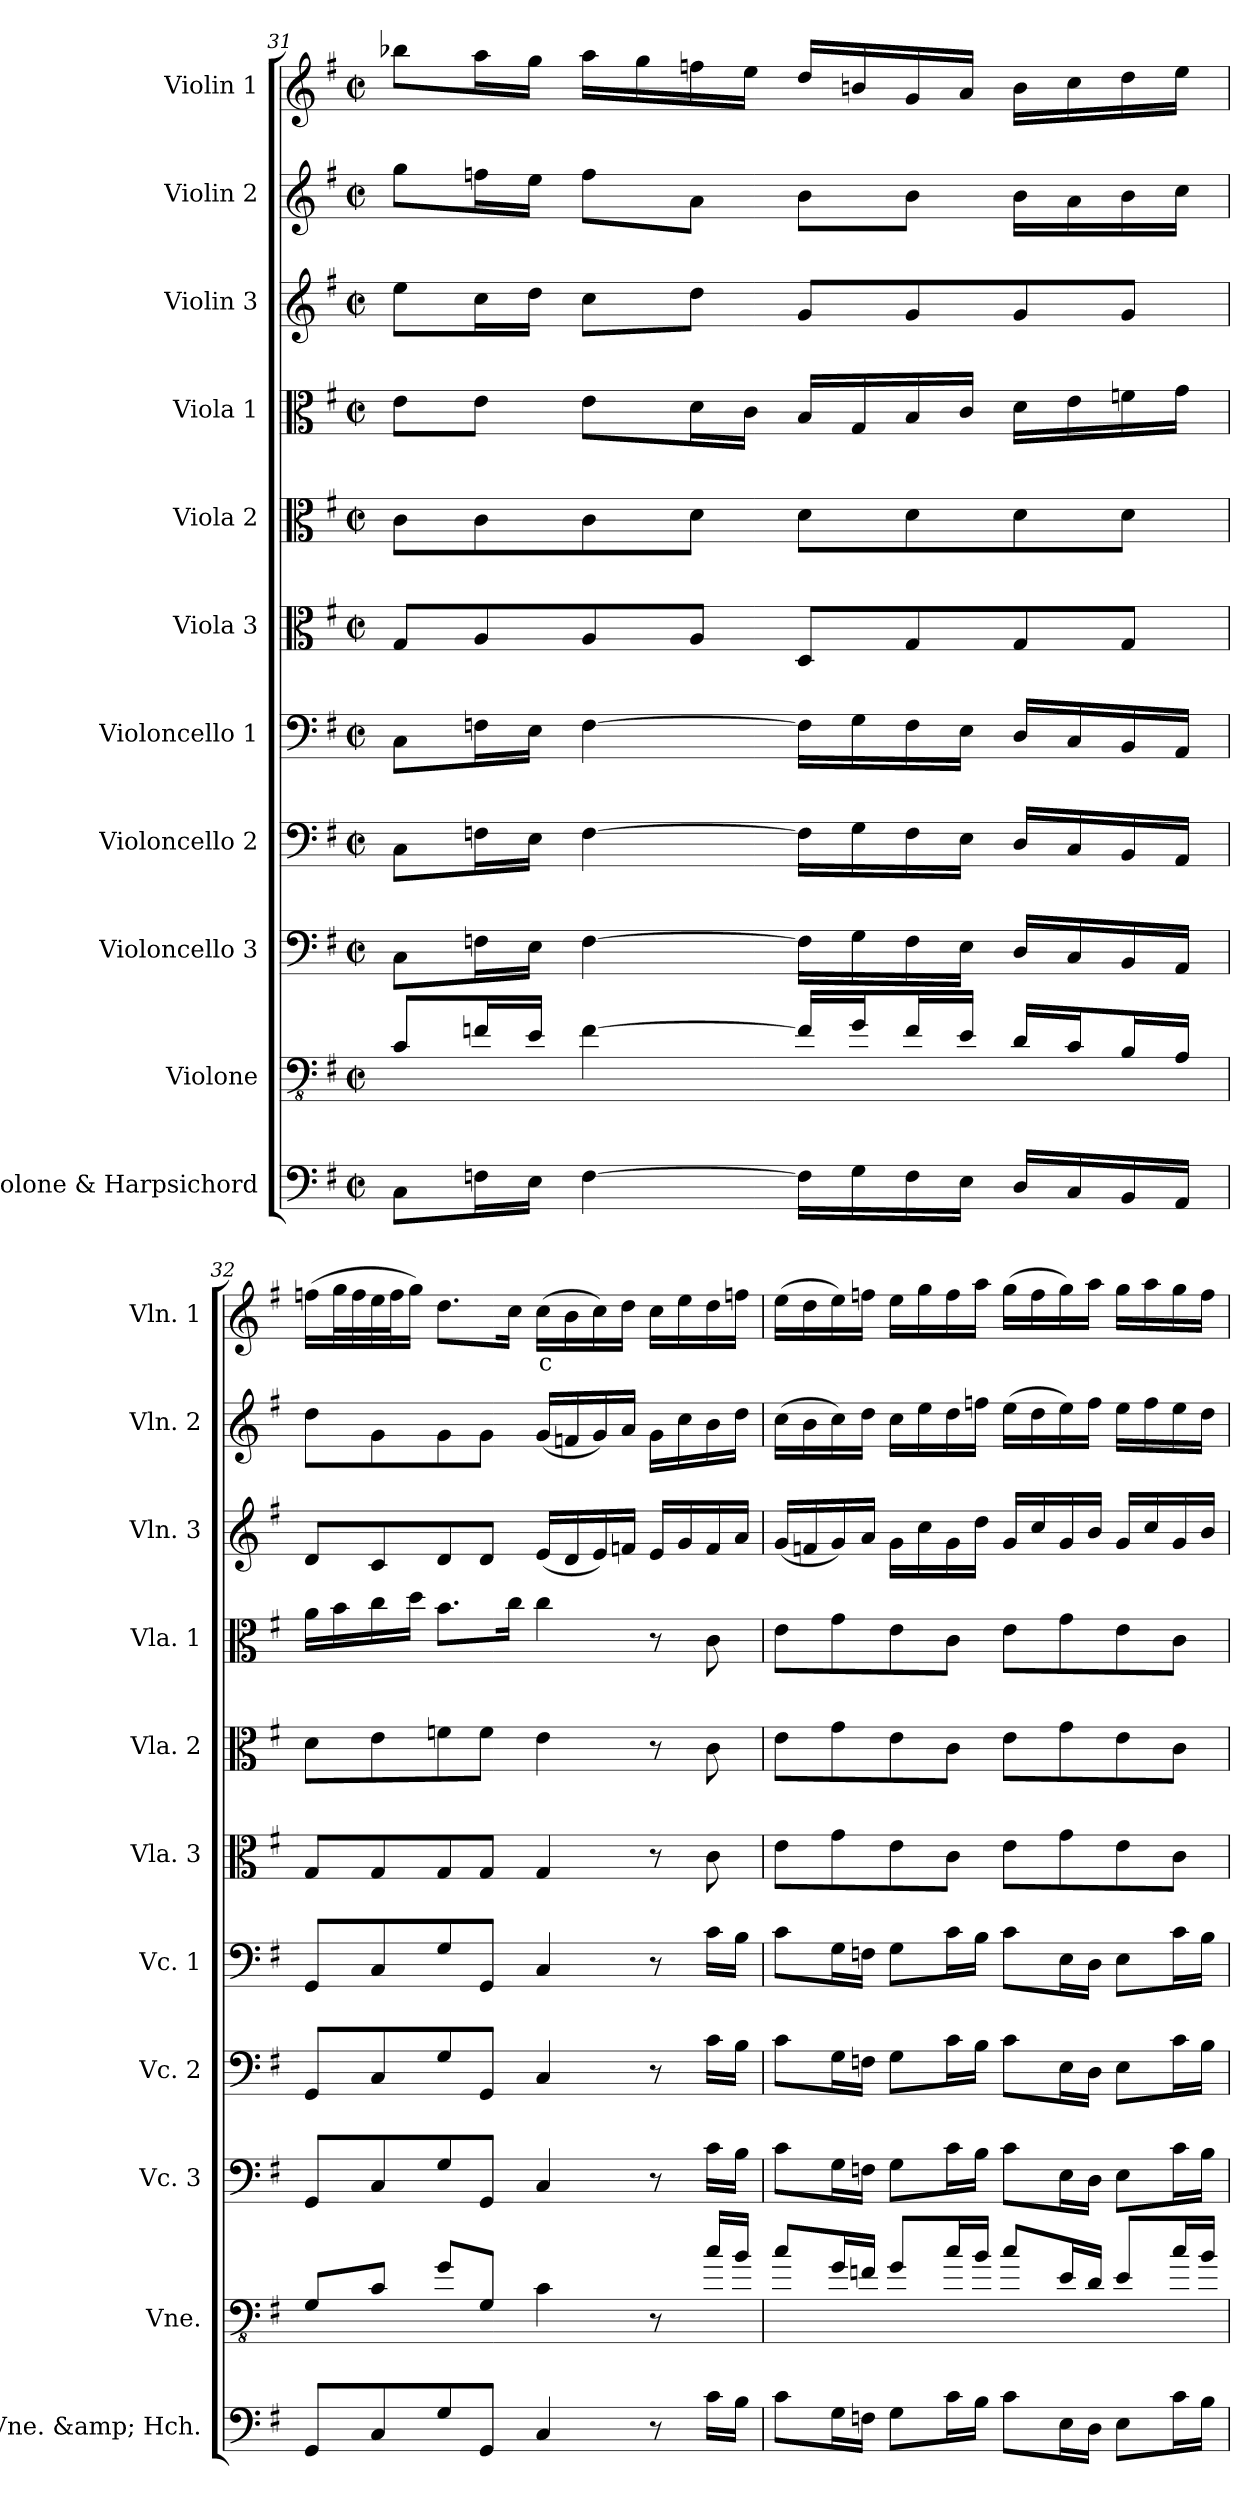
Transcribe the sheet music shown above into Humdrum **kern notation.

**kern	**kern	**kern	**kern	**kern	**kern	**kern	**kern	**kern	**kern	**kern	**text
*part11	*part10	*part9	*part8	*part7	*part6	*part5	*part4	*part3	*part2	*part1	*part1
*staff11	*staff10	*staff9	*staff8	*staff7	*staff6	*staff5	*staff4	*staff3	*staff2	*staff1	*staff1
*I"Violone &amp; Harpsichord	*I"Violone	*I"Violoncello 3	*I"Violoncello 2	*I"Violoncello 1	*I"Viola 3	*I"Viola 2	*I"Viola 1	*I"Violin 3	*I"Violin 2	*I"Violin 1	*
*I'Vne. &amp; Hch.	*I'Vne.	*I'Vc. 3	*I'Vc. 2	*I'Vc. 1	*I'Vla. 3	*I'Vla. 2	*I'Vla. 1	*I'Vln. 3	*I'Vln. 2	*I'Vln. 1	*
*clefF4	*clefFv4	*clefF4	*clefF4	*clefF4	*clefC3	*clefC3	*clefC3	*clefG2	*clefG2	*clefG2	*
*	*ITrd7c12	*	*	*	*	*	*	*	*	*	*
*k[f#]	*k[f#]	*k[f#]	*k[f#]	*k[f#]	*k[f#]	*k[f#]	*k[f#]	*k[f#]	*k[f#]	*k[f#]	*
*M4/4	*M4/4	*M4/4	*M4/4	*M4/4	*M4/4	*M4/4	*M4/4	*M4/4	*M4/4	*M4/4	*
*met(c|)	*met(c|)	*met(c|)	*met(c|)	*met(c|)	*met(c|)	*met(c|)	*met(c|)	*met(c|)	*met(c|)	*met(c|)	*
=31	=31	=31	=31	=31	=31	=31	=31	=31	=31	=31	=31
8C\L	8CC/L	8C\L	8C\L	8C\L	8G/L	8c\L	8e\L	8ee\L	8gg\L	8bb-X\L	.
16Fn\L	16FFn/L	16Fn\L	16Fn\L	16Fn\L	8A/	8c\	8e\J	16cc\L	16ffn\L	16aa\L	.
16E\JJ	16EE/JJ	16E\JJ	16E\JJ	16E\JJ	.	.	.	16dd\JJ	16ee\JJ	16gg\JJ	.
[4F\	[4FF	[4F\	[4F\	[4F\	8A/	8c\	8e\L	8cc\L	8ff\L	16aa\LL	.
.	.	.	.	.	.	.	.	.	.	16gg\	.
.	.	.	.	.	8A/J	8d\J	16d\L	8dd\J	8a\J	16ffn\	.
.	.	.	.	.	.	.	16c\JJ	.	.	16ee\JJ	.
16F\LL]	16FF/LL]	16F\LL]	16F\LL]	16F\LL]	8D/L	8d\L	16B/LL	8g/L	8b\L	16dd/LL	.
16G\	16GG/J	16G\	16G\	16G\	.	.	16G/	.	.	16bn/	.
16F\	16FF/L	16F\	16F\	16F\	8G/	8d\	16B/	8g/	8b\J	16g/	.
16E\JJ	16EE/JJ	16E\JJ	16E\JJ	16E\JJ	.	.	16c/JJ	.	.	16a/JJ	.
16D/LL	16DD/LL	16D/LL	16D/LL	16D/LL	8G/	8d\	16d\LL	8g/	16b\LL	16b\LL	.
16C/	16CC/J	16C/	16C/	16C/	.	.	16e\	.	16a\	16cc\	.
16BB/	16BBB/L	16BB/	16BB/	16BB/	8G/J	8d\J	16fn\	8g/J	16b\	16dd\	.
16AA/JJ	16AAA/JJ	16AA/JJ	16AA/JJ	16AA/JJ	.	.	16g\JJ	.	16cc\JJ	16ee\JJ	.
=32	=32	=32	=32	=32	=32	=32	=32	=32	=32	=32	=32
8GG/L	8GGG/L	8GG/L	8GG/L	8GG/L	8G/L	8d\L	16a\LL	8d/L	8dd\L	(16ffn\LL	.
.	.	.	.	.	.	.	16b\	.	.	32gg\L	.
.	.	.	.	.	.	.	.	.	.	32ff\	.
8C/	8CC/J	8C/	8C/	8C/	8G/	8e\	16cc\	8c/	8g\	32ee\	.
.	.	.	.	.	.	.	.	.	.	32ff\J	.
.	.	.	.	.	.	.	16dd\JJ	.	.	16gg\JJ)	.
8G/	8GG/L	8G/	8G/	8G/	8G/	8fn\	8.b\L	8d/	8g\	8.dd\L	.
8GG/J	8GGG/J	8GG/J	8GG/J	8GG/J	8G/J	8f\J	.	8d/J	8g\J	.	.
.	.	.	.	.	.	.	16cc\Jk	.	.	16cc\Jk	.
!	!	!	!	!	!	!	!	!	!	!	!LO:LY:color=#FF0000
4C/	4CC	4C/	4C/	4C/	4G/	4e\	4cc\	(16e/LL	(16g/LL	(16cc\LL	c
.	.	.	.	.	.	.	.	16d/	16fn/	16b\	.
.	.	.	.	.	.	.	.	16e/)	16g/)	16cc\)	.
.	.	.	.	.	.	.	.	16fn/JJ	16a/JJ	16dd\JJ	.
8r	8r	8r	8r	8r	8r	8r	8r	16e/LL	16g\LL	16cc\LL	.
.	.	.	.	.	.	.	.	16g/	16cc\	16ee\	.
16c\LL	16C/LL	16c\LL	16c\LL	16c\LL	8c\	8c\	8c\	16f/	16b\	16dd\	.
16B\JJ	16BB/JJ	16B\JJ	16B\JJ	16B\JJ	.	.	.	16a/JJ	16dd\JJ	16ffn\JJ	.
=33	=33	=33	=33	=33	=33	=33	=33	=33	=33	=33	=33
8c\L	8C/L	8c\L	8c\L	8c\L	8e\L	8e\L	8e\L	(16g/LL	(16cc\LL	(16ee\LL	.
.	.	.	.	.	.	.	.	16fn/	16b\	16dd\	.
16G\L	16GG/L	16G\L	16G\L	16G\L	8g\	8g\	8g\	16g/)	16cc\)	16ee\)	.
16Fn\JJ	16FFn/JJ	16Fn\JJ	16Fn\JJ	16Fn\JJ	.	.	.	16a/JJ	16dd\JJ	16ffn\JJ	.
8G\L	8GG/L	8G\L	8G\L	8G\L	8e\	8e\	8e\	16g\LL	16cc\LL	16ee\LL	.
.	.	.	.	.	.	.	.	16cc\	16ee\	16gg\	.
16c\L	16C/L	16c\L	16c\L	16c\L	8c\J	8c\J	8c\J	16g\	16dd\	16ff\	.
16B\JJ	16BB/JJ	16B\JJ	16B\JJ	16B\JJ	.	.	.	16dd\JJ	16ffn\JJ	16aa\JJ	.
8c\L	8C/L	8c\L	8c\L	8c\L	8e\L	8e\L	8e\L	16g/LL	(16ee\LL	(16gg\LL	.
.	.	.	.	.	.	.	.	16cc/	16dd\	16ff\	.
16E\L	16EE/L	16E\L	16E\L	16E\L	8g\	8g\	8g\	16g/	16ee\)	16gg\)	.
16D\JJ	16DD/JJ	16D\JJ	16D\JJ	16D\JJ	.	.	.	16b/JJ	16ff\JJ	16aa\JJ	.
8E\L	8EE/L	8E\L	8E\L	8E\L	8e\	8e\	8e\	16g/LL	16ee\LL	16gg\LL	.
.	.	.	.	.	.	.	.	16cc/	16ff\	16aa\	.
16c\L	16C/L	16c\L	16c\L	16c\L	8c\J	8c\J	8c\J	16g/	16ee\	16gg\	.
16B\JJ	16BB/JJ	16B\JJ	16B\JJ	16B\JJ	.	.	.	16b/JJ	16dd\JJ	16ff\JJ	.
=	=	=	=	=	=	=	=	=	=	=	=
*-	*-	*-	*-	*-	*-	*-	*-	*-	*-	*-	*-
